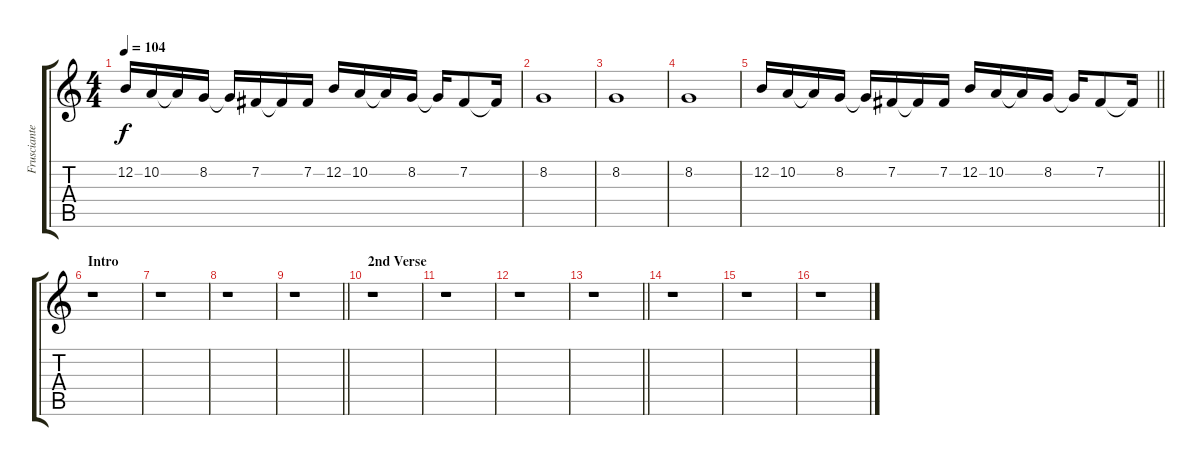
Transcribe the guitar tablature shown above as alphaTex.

\track ("Frusciante Backing" "Frusciante") {instrument whistle}
\staff {score tabs}
\tuning (E4 B3 G3 D3 A2 E2) {hide}
\ts (4 4)
\tempo 104
\clef g2
\ks c
12.2.16{dy f} 10.2.16 10.2{t}.16 8.2.16 8.2{t}.16 7.2.16 7.2{t}.16 7.2.16 12.2.16 10.2.16 10.2{t}.16 8.2.16 8.2{t}.16 7.2.8 7.2{t}.16 |
8.2.1 |
8.2.1 |
8.2.1 |
\barLineRight lightlight
12.2.16 10.2.16 10.2{t}.16 8.2.16 8.2{t}.16 7.2.16 7.2{t}.16 7.2.16 12.2.16 10.2.16 10.2{t}.16 8.2.16 8.2{t}.16 7.2.8 7.2{t}.16 |
\section ("" "Intro")
r.1 |
r.1 |
r.1 |
\barLineRight lightlight
r.1 |
\section ("" "2nd Verse")
r.1 |
r.1 |
r.1 |
\barLineRight lightlight
r.1 |
r.1 |
r.1 |
r.1
